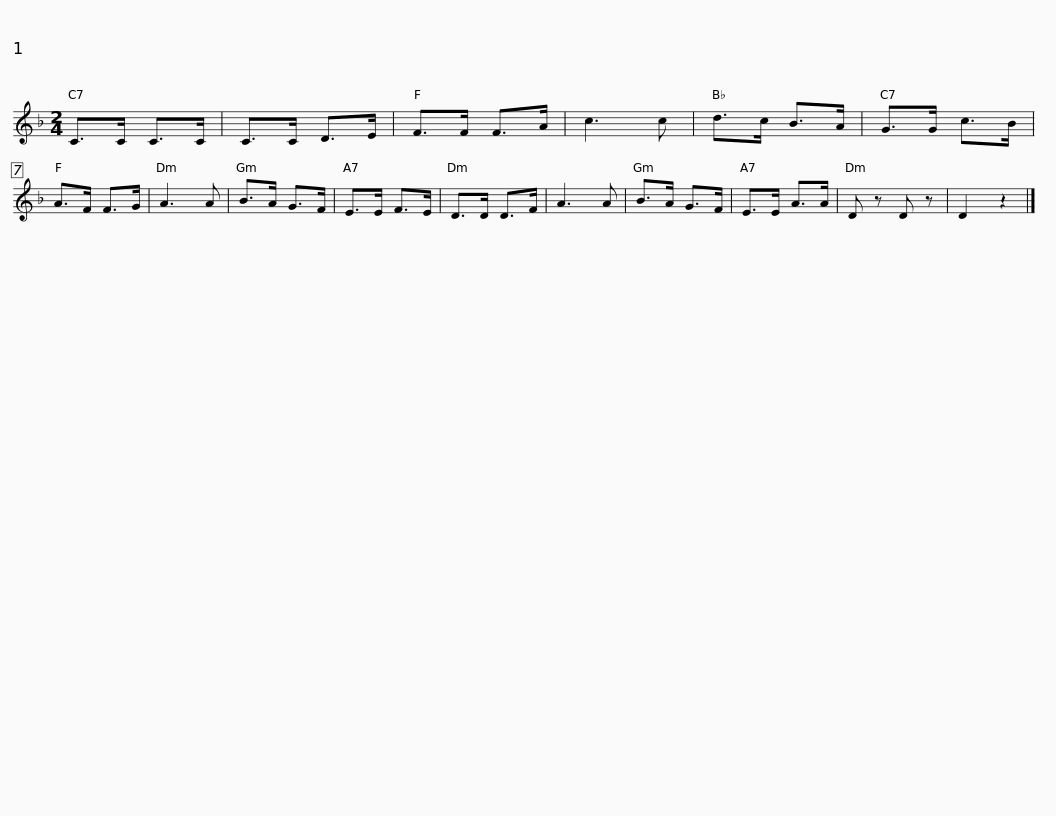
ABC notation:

X:1
L:1/8
M:2/4
I:linebreak $
K:Dmin
V:1 treble
V:1
 C>C C>C | C>C D>E | F>F F>A | c3 c | d>c B>A | %5
 G>G c>B | A>F F>G | A3 A | B>A G>F |$ E>E F>E | %10
 D>D D>F | A3 A | B>A G>F | E>E A>A | D z D z | %15
 D2 z2 |] %16
